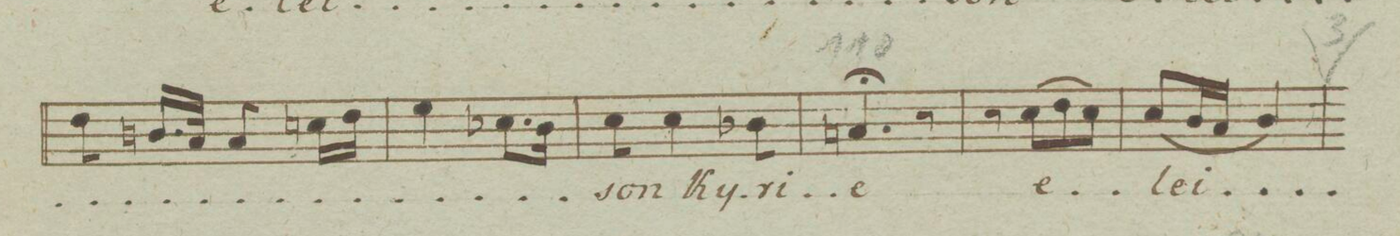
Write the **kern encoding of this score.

**kern	**text	**dynam
*I"Tenore.	*	*
*clefC4	*	*
*k[b-e-]	*	*
*M2/4	*	*
8c\	.	.
16.An/LL	.	.
32G/JJk	.	.
8G/	.	.
16.Bn\LL	.	.
32c\JJk	.	.
=105	=105	=105
4d\	.	.
8.B-X\L	.	.
16A\Jk	.	.
=106	=106	=106
8B-\	-son	.
4B-\	Ky-	.
8A-X\	-ri-	.
=107	=107	=107
4.Gn;/	-e	.
8r	.	.
=108	=108	=108
8r	.	.
(8B-\L	e-	.
8c\	.	.
8B-\J)	.	.
=109	=109	=109
(8B-/L	-lei-	.
16A/L	.	.
16G/JJ	.	.
4A/)	.	.
=110	=110	=110
*-	*-	*-
